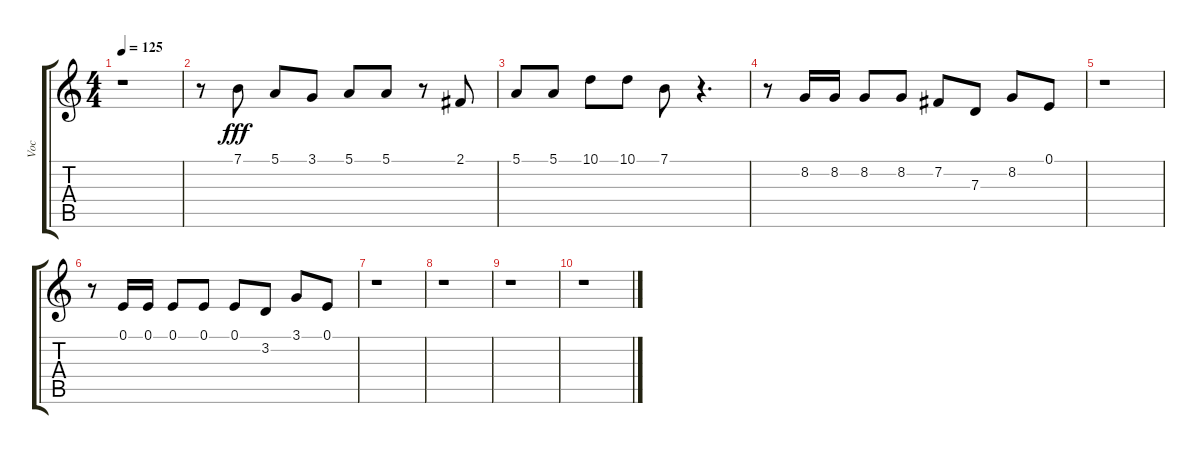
\track ("Voc" "Voc") {instrument acousticgrandpiano}
\staff {score tabs}
\tuning (E4 B3 G3 D3 A2 E2) {hide}
\ts (4 4)
\tempo 125
\clef g2
\ks c
r.1{dy fff} |
r.8 7.1.8 5.1.8 3.1.8 5.1.8 5.1.8 r.8 2.1.8 |
5.1.8 5.1.8 10.1.8 10.1.8 7.1.8 r.4{d} |
r.8 8.2.16 8.2.16 8.2.8 8.2.8 7.2.8 7.3.8 8.2.8 0.1.8 |
r.1 |
r.8 0.1.16 0.1.16 0.1.8 0.1.8 0.1.8 3.2.8 3.1.8 0.1.8 |
r.1 |
r.1 |
r.1 |
r.1
